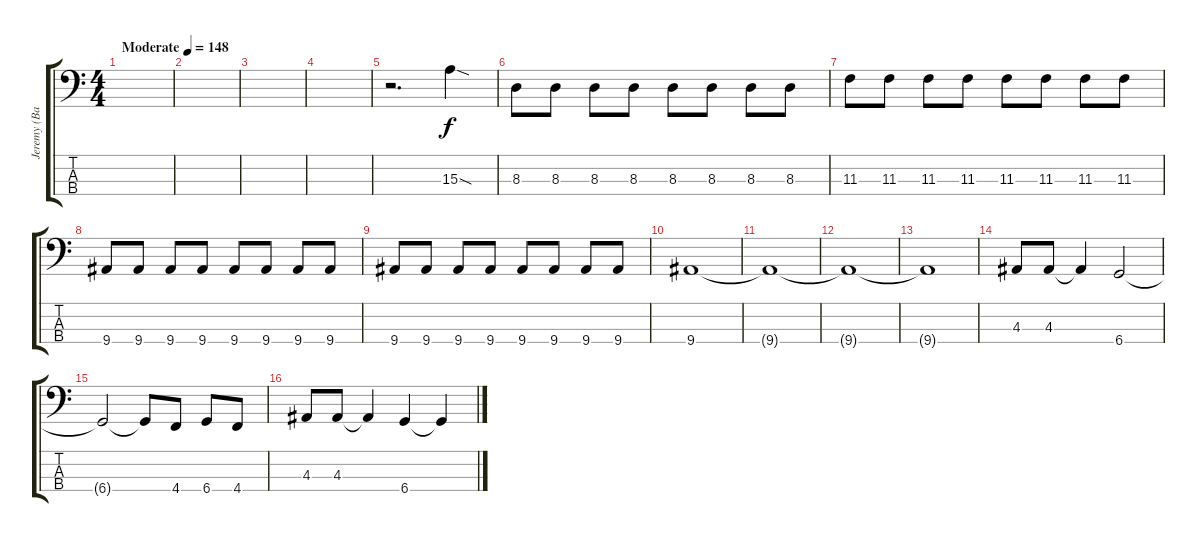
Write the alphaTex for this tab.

\track ("Jeremy (Bass)" "Jeremy (Ba") {instrument electricbasspick}
\staff {score tabs}
\tuning (E2 B1 Gb1 Db1) {hide}
\ts (4 4)
\tempo (148 "Moderate")
\clef f4
\ks c
|
|
|
|
r.2{d} 15.3{sod}.4 |
8.3.8 8.3.8 8.3.8 8.3.8 8.3.8 8.3.8 8.3.8 8.3.8 |
11.3.8 11.3.8 11.3.8 11.3.8 11.3.8 11.3.8 11.3.8 11.3.8 |
9.4.8 9.4.8 9.4.8 9.4.8 9.4.8 9.4.8 9.4.8 9.4.8 |
9.4.8 9.4.8 9.4.8 9.4.8 9.4.8 9.4.8 9.4.8 9.4.8 |
9.4.1{volume 4} |
9.4{t}.1 |
9.4{t}.1 |
9.4{t}.1 |
4.3.8{volume 16} 4.3.8 4.3{t}.4 6.4.2 |
6.4{t}.2 6.4{t}.8 4.4.8 6.4.8 4.4.8 |
4.3.8 4.3.8 4.3{t}.4 6.4.4 6.4{t}.4
